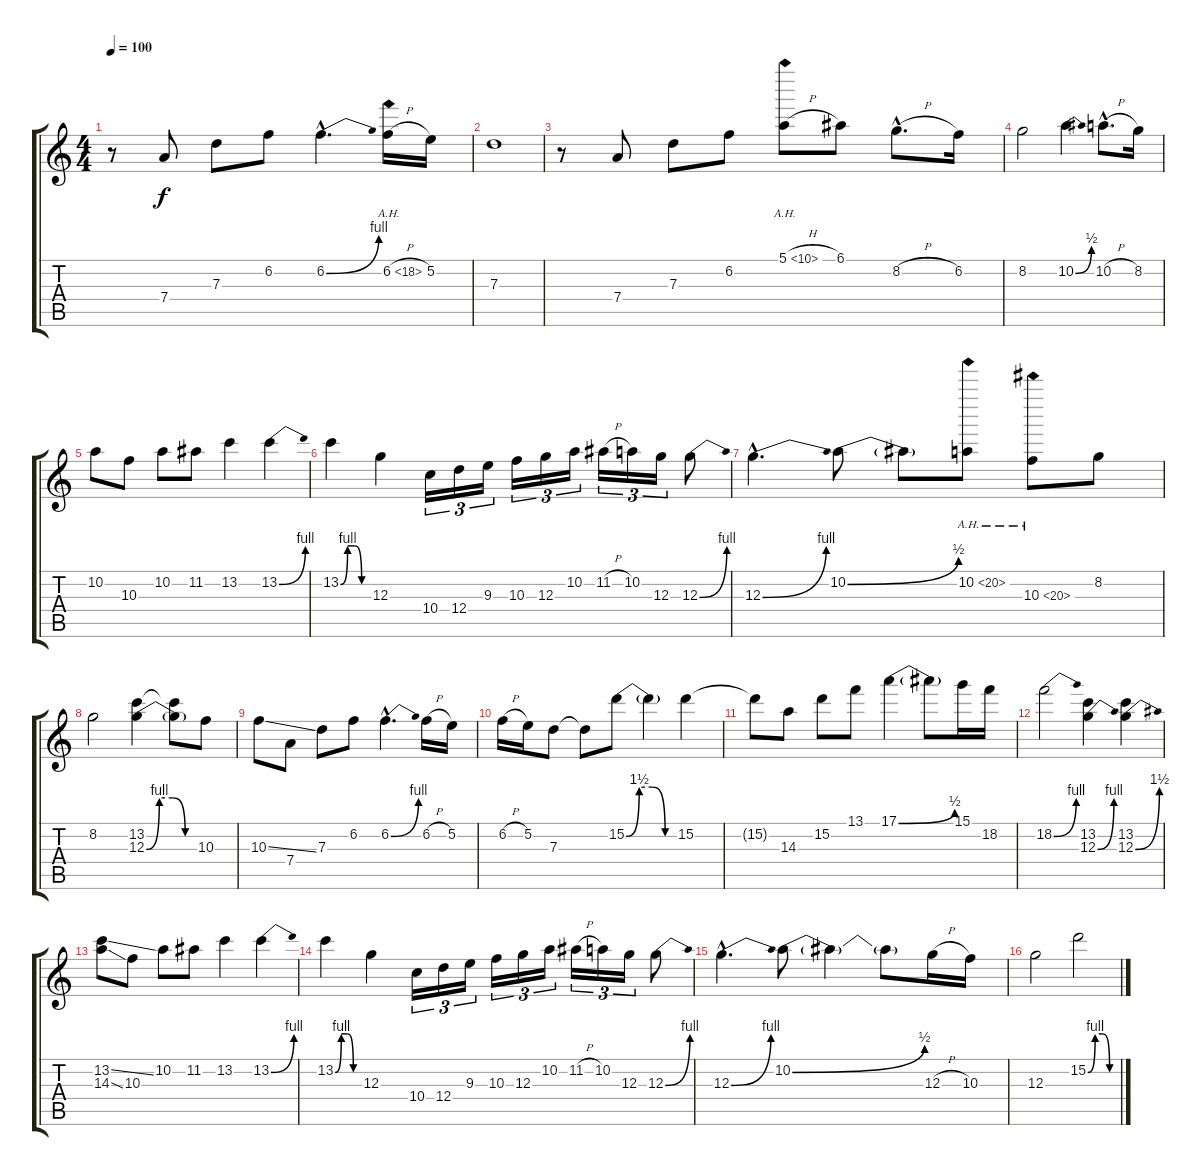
\track "" {instrument distortionguitar}
\staff {score tabs}
\tuning (E4 B3 G3 D3 A2 E2) {hide}
\ts (4 4)
\tempo 100
\clef g2
\ks c
r.8{dy f instrument distortionguitar} 7.4.8 7.3.8 6.2.8 6.2{be (bend 0 0 60 4) hac}.4{d} 6.2{ah 12 h}.16 5.2.16 |
7.3.1 |
r.8 7.4.8 7.3.8 6.2.8 5.1{ah 5 h}.8 6.1.8 8.2{h hac}.8{d} 6.2.16 |
8.2.2 10.2{be (bend 0 0 60 2)}.4 10.2{h hac}.8{d} 8.2.16 |
10.2.8 10.3.8 10.2.8 11.2.8 13.2.4 13.2{be (bend 0 0 60 4)}.4 |
13.2{be (custom 0 0 15 4 30 4 45 0 60 0)}.4 12.3.4 10.4.16{tu (3 2)} 12.4.16{tu (3 2)} 9.3.16{tu (3 2)} 10.3.16{tu (3 2)} 12.3.16{tu (3 2)} 10.2.16{tu (3 2)} 11.2{h}.16{tu (3 2)} 10.2.16{tu (3 2)} 12.3.16{tu (3 2)} 12.3{be (bend 0 0 60 4)}.8 |
12.3{be (bend 0 0 60 4) hac}.4{d} 10.2{be (bend 0 0 60 2)}.8 10.2{t}.8 10.2{ah 10}.8 10.3{ah 10}.8 8.2.8 |
8.2.2 (13.2 12.3{be (custom 0 0 15 4 30 4 45 0 60 0)}).4 (13.2{t} 12.3{t}).8 10.3.8 |
10.3{ss}.8 7.4.8 7.3.8 6.2.8 6.2{be (bend 0 0 60 4) hac}.4{d} 6.2{h}.16 5.2.16 |
6.2{h}.16 5.2.16 7.3.8 7.3{t}.8 15.2{be (custom 0 0 15 6 30 6 45 0 60 0)}.8 15.2{t}.4 15.2.4 |
15.2{t}.8 14.3.8 15.2.8 13.1.8 17.1{be (bend 0 0 60 2)}.4 17.1{t}.8 15.1.16 18.2.16 |
18.2{be (bend 0 0 60 4)}.2 (13.2 12.3{be (bend 0 0 60 4)}).4 (13.2 12.3{be (bend 0 0 60 6)}).4 |
(13.2{ss} 14.3{ss}).8 10.3.8 10.2.8 11.2.8 13.2.4 13.2{be (bend 0 0 60 4)}.4 |
13.2{be (custom 0 0 15 4 30 4 45 0 60 0)}.4 12.3.4 10.4.16{tu (3 2)} 12.4.16{tu (3 2)} 9.3.16{tu (3 2)} 10.3.16{tu (3 2)} 12.3.16{tu (3 2)} 10.2.16{tu (3 2)} 11.2{h}.16{tu (3 2)} 10.2.16{tu (3 2)} 12.3.16{tu (3 2)} 12.3{be (bend 0 0 60 4)}.8 |
12.3{be (bend 0 0 60 4) hac}.4{d} 10.2{be (bend 0 0 60 2)}.8 10.2{t}.4 10.2{t}.8 12.3{h}.16 10.3.16 |
12.3.2 15.2{be (custom 0 0 15 4 30 4 45 0 60 0)}.2
